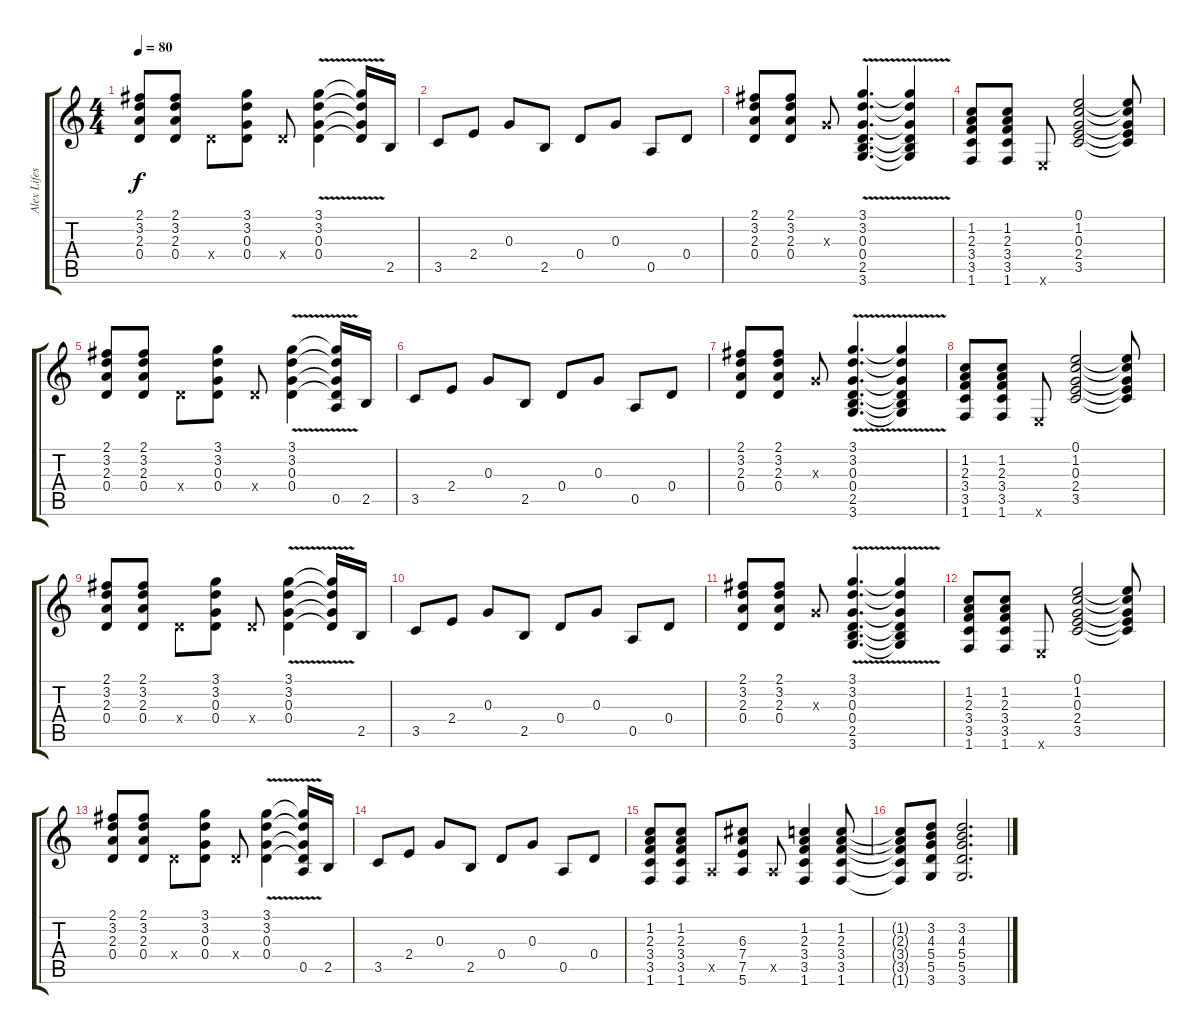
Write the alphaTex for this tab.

\track ("Alex Lifeson" "Alex Lifes") {instrument overdrivenguitar}
\staff {score tabs}
\tuning (E4 B3 G3 D3 A2 E2) {hide}
\ts (4 4)
\tempo 80
\clef g2
\ks c
(2.1 3.2 2.3 0.4).8{dy f} (2.1 3.2 2.3 0.4).8 0.4{x}.8 (3.1 3.2 0.3 0.4).8 0.4{x}.8 (3.1 3.2 0.3{v} 0.4).4 (3.1{t} 3.2{t} 0.3{t} 0.4{t}).16 2.5.16 |
3.5.8 2.4.8 0.3.8 2.5.8 0.4.8 0.3.8 0.5.8 0.4.8 |
(2.1 3.2 2.3 0.4).8 (2.1 3.2 2.3 0.4).8 0.3{x}.8 (3.1 3.2 0.3{v} 0.4 2.5 3.6).4{d} (3.1{t} 3.2{t} 0.3{t} 0.4{t} 2.5{t} 3.6{t}).4 |
(1.2 2.3 3.4 3.5 1.6).8 (1.2 2.3 3.4 3.5 1.6).8 0.6{x}.8 (0.1 1.2 0.3 2.4 3.5).2 (0.1{t} 1.2{t} 0.3{t} 2.4{t} 3.5{t}).8 |
(2.1 3.2 2.3 0.4).8 (2.1 3.2 2.3 0.4).8 0.4{x}.8 (3.1 3.2 0.3 0.4).8 0.4{x}.8 (3.1 3.2 0.3{v} 0.4).4 (3.1{t} 3.2{t} 0.3{t} 0.4{t} 0.5).16 2.5.16 |
3.5.8 2.4.8 0.3.8 2.5.8 0.4.8 0.3.8 0.5.8 0.4.8 |
(2.1 3.2 2.3 0.4).8 (2.1 3.2 2.3 0.4).8 0.3{x}.8 (3.1 3.2 0.3{v} 0.4 2.5 3.6).4{d} (3.1{t} 3.2{t} 0.3{t} 0.4{t} 2.5{t} 3.6{t}).4 |
(1.2 2.3 3.4 3.5 1.6).8 (1.2 2.3 3.4 3.5 1.6).8 0.6{x}.8 (0.1 1.2 0.3 2.4 3.5).2 (0.1{t} 1.2{t} 0.3{t} 2.4{t} 3.5{t}).8 |
(2.1 3.2 2.3 0.4).8 (2.1 3.2 2.3 0.4).8 0.4{x}.8 (3.1 3.2 0.3 0.4).8 0.4{x}.8 (3.1 3.2 0.3{v} 0.4).4 (3.1{t} 3.2{t} 0.3{t} 0.4{t}).16 2.5.16 |
3.5.8 2.4.8 0.3.8 2.5.8 0.4.8 0.3.8 0.5.8 0.4.8 |
(2.1 3.2 2.3 0.4).8 (2.1 3.2 2.3 0.4).8 0.3{x}.8 (3.1 3.2 0.3{v} 0.4 2.5 3.6).4{d} (3.1{t} 3.2{t} 0.3{t} 0.4{t} 2.5{t} 3.6{t}).4 |
(1.2 2.3 3.4 3.5 1.6).8 (1.2 2.3 3.4 3.5 1.6).8 0.6{x}.8 (0.1 1.2 0.3 2.4 3.5).2 (0.1{t} 1.2{t} 0.3{t} 2.4{t} 3.5{t}).8 |
(2.1 3.2 2.3 0.4).8 (2.1 3.2 2.3 0.4).8 0.4{x}.8 (3.1 3.2 0.3 0.4).8 0.4{x}.8 (3.1 3.2 0.3{v} 0.4).4 (3.1{t} 3.2{t} 0.3{t} 0.4{t} 0.5).16 2.5.16 |
3.5.8 2.4.8 0.3.8 2.5.8 0.4.8 0.3.8 0.5.8 0.4.8 |
(1.2 2.3 3.4 3.5 1.6).8 (1.2 2.3 3.4 3.5 1.6).8 0.5{x}.8 (6.3 7.4 7.5 5.6).8 0.5{x}.8 (1.2 2.3 3.4 3.5 1.6).4 (1.2 2.3 3.4 3.5 1.6).8 |
(1.2{t} 2.3{t} 3.4{t} 3.5{t} 1.6{t}).8 (3.2 4.3 5.4 5.5 3.6).8 (3.2 4.3 5.4 5.5 3.6).2{d}
